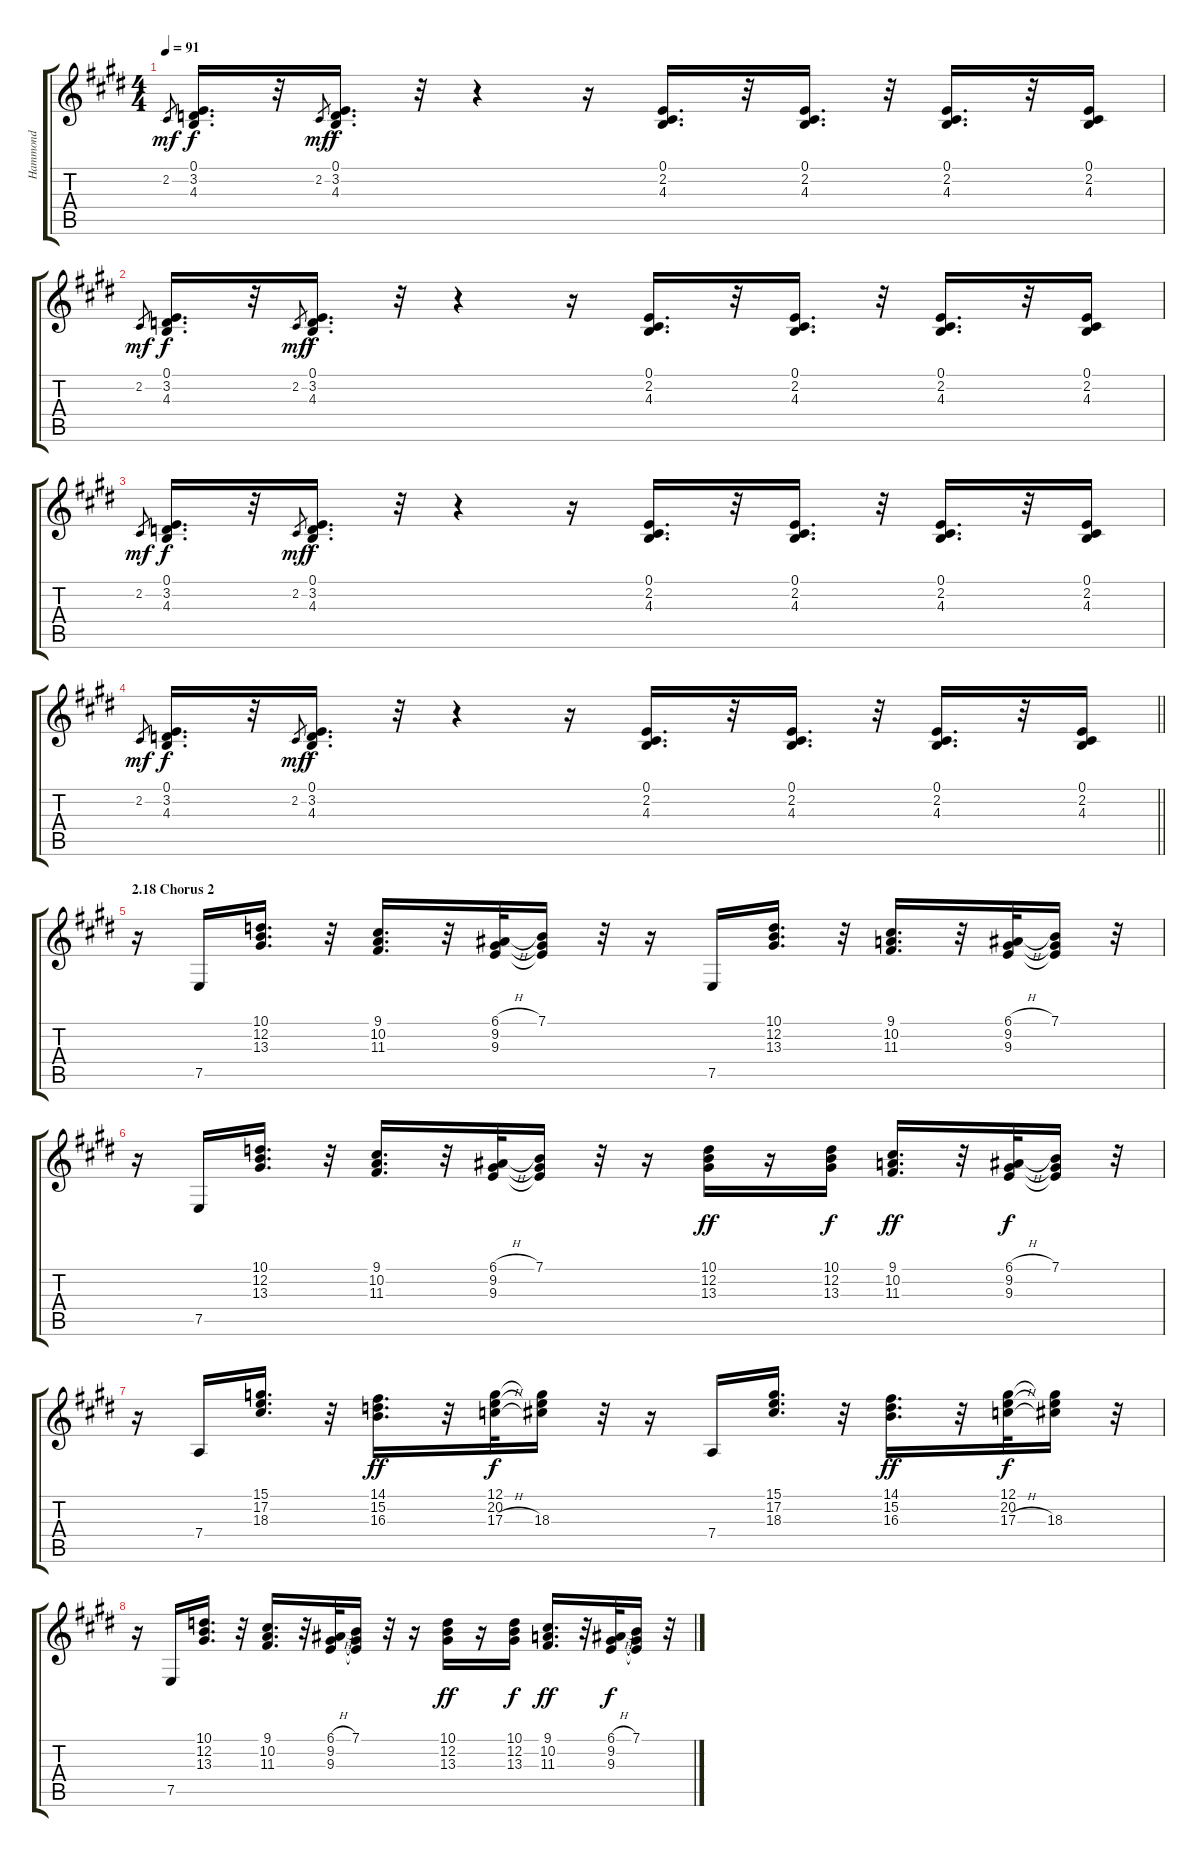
\track ("Hammond" "Hammond") {instrument drawbarorgan}
\staff {score tabs}
\tuning (E4 B3 G3 D3 A2 E2) {hide}
\ts (4 4)
\tempo 91
\clef g2
\ks e
2.2.8{gr dy mf} (0.1 3.2 4.3).16{d dy f} r.32 2.2.8{gr dy mf} (0.1 3.2 4.3).16{d dy f} r.32 r.4 r.16 (0.1 2.2 4.3).16{d} r.32 (0.1 2.2 4.3).16{d} r.32 (0.1 2.2 4.3).16{d} r.32 (0.1 2.2 4.3).16 |
2.2.8{gr dy mf} (0.1 3.2 4.3).16{d dy f} r.32 2.2.8{gr dy mf} (0.1 3.2 4.3).16{d dy f} r.32 r.4 r.16 (0.1 2.2 4.3).16{d} r.32 (0.1 2.2 4.3).16{d} r.32 (0.1 2.2 4.3).16{d} r.32 (0.1 2.2 4.3).16 |
2.2.8{gr dy mf} (0.1 3.2 4.3).16{d dy f} r.32 2.2.8{gr dy mf} (0.1 3.2 4.3).16{d dy f} r.32 r.4 r.16 (0.1 2.2 4.3).16{d} r.32 (0.1 2.2 4.3).16{d} r.32 (0.1 2.2 4.3).16{d} r.32 (0.1 2.2 4.3).16 |
\barLineRight lightlight
2.2.8{gr dy mf} (0.1 3.2 4.3).16{d dy f} r.32 2.2.8{gr dy mf} (0.1 3.2 4.3).16{d dy f} r.32 r.4 r.16 (0.1 2.2 4.3).16{d} r.32 (0.1 2.2 4.3).16{d} r.32 (0.1 2.2 4.3).16{d} r.32 (0.1 2.2 4.3).16 |
\section ("" "2.18 Chorus 2")
r.16 7.5.16 (10.1 12.2 13.3).16{d} r.32 (9.1 10.2 11.3).16{d} r.32 (6.1{h} 9.2 9.3).32 (7.1 9.2{t} 9.3{t}).16 r.32 r.16 7.5.16 (10.1 12.2 13.3).16{d} r.32 (9.1 10.2 11.3).16{d} r.32 (6.1{h} 9.2 9.3).32 (7.1 9.2{t} 9.3{t}).16 r.32 |
r.16 7.5.16 (10.1 12.2 13.3).16{d} r.32 (9.1 10.2 11.3).16{d} r.32 (6.1{h} 9.2 9.3).32 (7.1 9.2{t} 9.3{t}).16 r.32 r.16 (10.1 12.2 13.3).16{dy ff} r.16 (10.1 12.2 13.3).16{dy f} (9.1 10.2 11.3).16{d dy ff} r.32 (6.1{h} 9.2 9.3).32{dy f} (7.1 9.2{t} 9.3{t}).16 r.32 |
r.16 7.4.16 (15.1 17.2 18.3).16{d} r.32 (14.1 15.2 16.3).16{d dy ff} r.32 (12.1 20.2 17.3{h}).32{dy f} (12.1{t} 20.2{t} 18.3).16 r.32 r.16 7.4.16 (15.1 17.2 18.3).16{d} r.32 (14.1 15.2 16.3).16{d dy ff} r.32 (12.1 20.2 17.3{h}).32{dy f} (12.1{t} 20.2{t} 18.3).16 r.32 |
r.16 7.5.16 (10.1 12.2 13.3).16{d} r.32 (9.1 10.2 11.3).16{d} r.32 (6.1{h} 9.2 9.3).32 (7.1 9.2{t} 9.3{t}).16 r.32 r.16 (10.1 12.2 13.3).16{dy ff} r.16 (10.1 12.2 13.3).16{dy f} (9.1 10.2 11.3).16{d dy ff} r.32 (6.1{h} 9.2 9.3).32{dy f} (7.1 9.2{t} 9.3{t}).16 r.32
